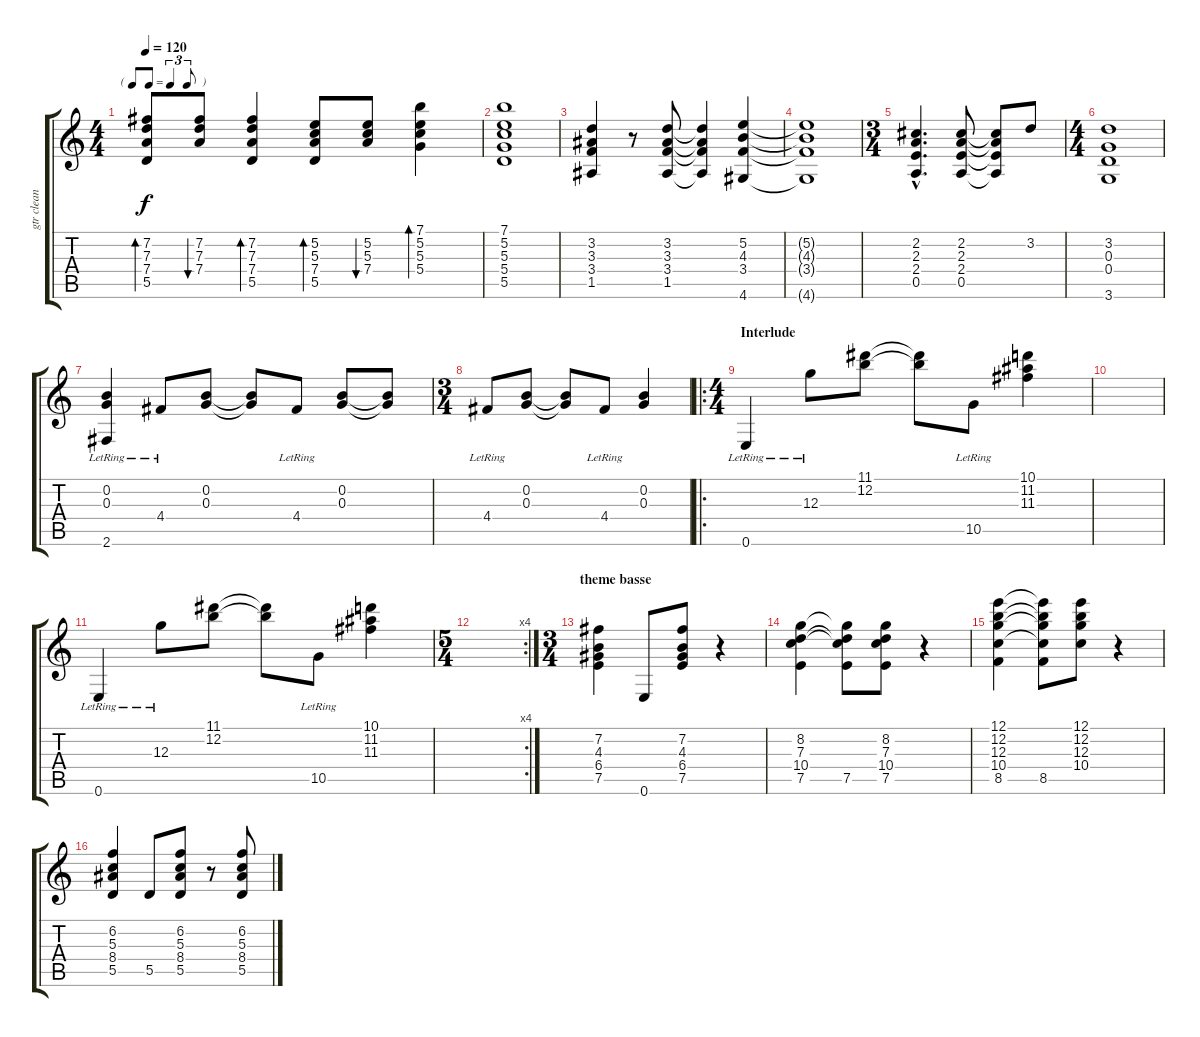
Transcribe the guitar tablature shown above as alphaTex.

\track ("gtr clean" "gtr clean") {instrument electricguitarjazz}
\staff {score tabs}
\tuning (E4 B3 G3 D3 A2 E2) {hide}
\ts (4 4)
\tf triplet8th
\tempo 120
\clef g2
\ks c
(7.2 7.3 7.4 5.5).8{bd 120 dy f} (7.2 7.3 7.4).8{bu 120} (7.2 7.3 7.4 5.5).4{bd 60} (5.2 5.3 7.4 5.5).8{bd 60} (5.2 5.3 7.4).8{bu 120} (7.1 5.2 5.3 5.4).4{bd 60} |
(7.1 5.2 5.3 5.4 5.5).1 |
(3.2 3.3 3.4 1.5).4 r.8 (3.2 3.3 3.4 1.5).8 (3.2{t} 3.3{t} 3.4{t} 1.5{t}).4 (5.2 4.3 3.4 4.6).4 |
(5.2{t} 4.3{t} 3.4{t} 4.6{t}).1 |
\ts (3 4)
(2.2{hac} 2.3{hac} 2.4{hac} 0.5{hac}).4{d} (2.2 2.3 2.4 0.5).8 (2.2{t} 2.3{t} 2.4{t} 0.5{t}).8 3.2.8 |
\ts (4 4)
(3.2 0.3 0.4 3.6).1 |
(0.2 0.3 2.6{lr}).4 4.4{lr}.8 (0.2 0.3).8 (0.2{t} 0.3{t}).8 4.4{lr}.8 (0.2 0.3).8 (0.2{t} 0.3{t}).8 |
\ts (3 4)
4.4{lr}.8 (0.2 0.3).8 (0.2{t} 0.3{t}).8 4.4{lr}.8 (0.2 0.3).4 |
\ro
\ts (4 4)
\section ("" "Interlude")
0.6{lr}.4 12.3{lr}.8 (11.1 12.2).8 (11.1{t} 12.2{t}).8 10.5{lr}.8 (10.1 11.2 11.3).4 |
|
0.6{lr}.4 12.3{lr}.8 (11.1 12.2).8 (11.1{t} 12.2{t}).8 10.5{lr}.8 (10.1 11.2 11.3).4 |
\rc 4
\ts (5 4)
|
\ts (3 4)
\section ("" "theme basse")
(7.2 4.3 6.4 7.5).4 0.6.8 (7.2 4.3 6.4 7.5).8 r.4 |
(8.2 7.3 10.4 7.5).4 (8.2{t} 7.3{t} 10.4{t} 7.5).8 (8.2 7.3 10.4 7.5).8 r.4 |
(12.1 12.2 12.3 10.4 8.5).4 (12.1{t} 12.2{t} 12.3{t} 10.4{t} 8.5).8 (12.1 12.2 12.3 10.4).8 r.4 |
(6.2 5.3 8.4 5.5).4 5.5.8 (6.2 5.3 8.4 5.5).8 r.8 (6.2 5.3 8.4 5.5).8
